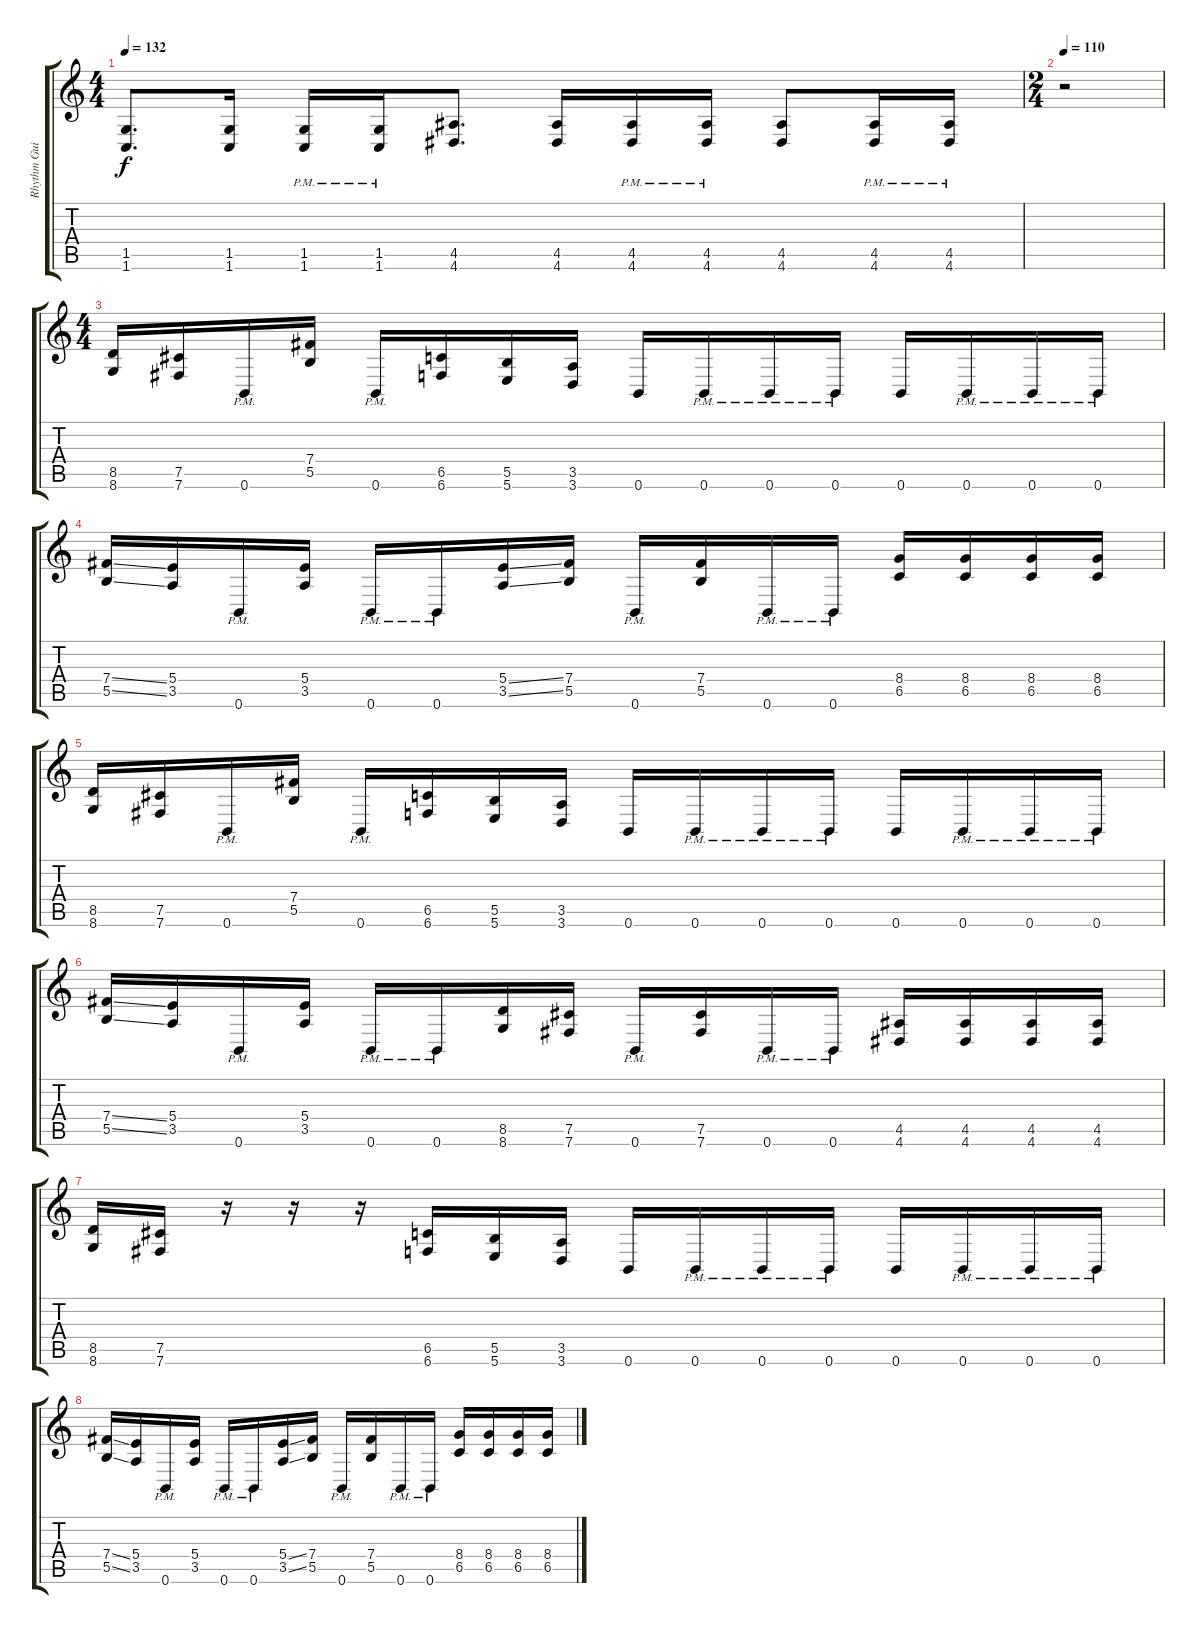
\track ("Rhythm Guitar 1" "Rhythm Gui") {instrument distortionguitar}
\staff {score tabs}
\tuning (Db4 Ab3 E3 B2 Gb2 B1) {hide}
\ts (4 4)
\tempo 132
\clef g2
\ks c
(1.5 1.6).8{d dy f} (1.5 1.6).16 (1.5{pm} 1.6{pm}).16 (1.5{pm} 1.6{pm}).16 (4.5 4.6).8{d} (4.5 4.6).16 (4.5{pm} 4.6{pm}).16 (4.5{pm} 4.6{pm}).16 (4.5 4.6).8 (4.5{pm} 4.6{pm}).16 (4.5{pm} 4.6{pm}).16 |
\ts (2 4)
\tempo 110
r.2 |
\ts (4 4)
(8.5 8.6).16 (7.5 7.6).16 0.6{pm}.16 (7.4 5.5).16 0.6{pm}.16 (6.5 6.6).16 (5.5 5.6).16 (3.5 3.6).16 0.6.16 0.6{pm}.16 0.6{pm}.16 0.6{pm}.16 0.6.16 0.6{pm}.16 0.6{pm}.16 0.6{pm}.16 |
(7.4{ss} 5.5{ss}).16 (5.4 3.5).16 0.6{pm}.16 (5.4 3.5).16 0.6{pm}.16 0.6{pm}.16 (5.4{ss} 3.5{ss}).16 (7.4 5.5).16 0.6{pm}.16 (7.4 5.5).16 0.6{pm}.16 0.6{pm}.16 (8.4 6.5).16 (8.4 6.5).16 (8.4 6.5).16 (8.4 6.5).16 |
(8.5 8.6).16 (7.5 7.6).16 0.6{pm}.16 (7.4 5.5).16 0.6{pm}.16 (6.5 6.6).16 (5.5 5.6).16 (3.5 3.6).16 0.6.16 0.6{pm}.16 0.6{pm}.16 0.6{pm}.16 0.6.16 0.6{pm}.16 0.6{pm}.16 0.6{pm}.16 |
(7.4{ss} 5.5{ss}).16 (5.4 3.5).16 0.6{pm}.16 (5.4 3.5).16 0.6{pm}.16 0.6{pm}.16 (8.5 8.6).16 (7.5 7.6).16 0.6{pm}.16 (7.5 7.6).16 0.6{pm}.16 0.6{pm}.16 (4.5 4.6).16 (4.5 4.6).16 (4.5 4.6).16 (4.5 4.6).16 |
(8.5 8.6).16 (7.5 7.6).16 r.16 r.16 r.16 (6.5 6.6).16 (5.5 5.6).16 (3.5 3.6).16 0.6.16 0.6{pm}.16 0.6{pm}.16 0.6{pm}.16 0.6.16 0.6{pm}.16 0.6{pm}.16 0.6{pm}.16 |
(7.4{ss} 5.5{ss}).16 (5.4 3.5).16 0.6{pm}.16 (5.4 3.5).16 0.6{pm}.16 0.6{pm}.16 (5.4{ss} 3.5{ss}).16 (7.4 5.5).16 0.6{pm}.16 (7.4 5.5).16 0.6{pm}.16 0.6{pm}.16 (8.4 6.5).16 (8.4 6.5).16 (8.4 6.5).16 (8.4 6.5).16
